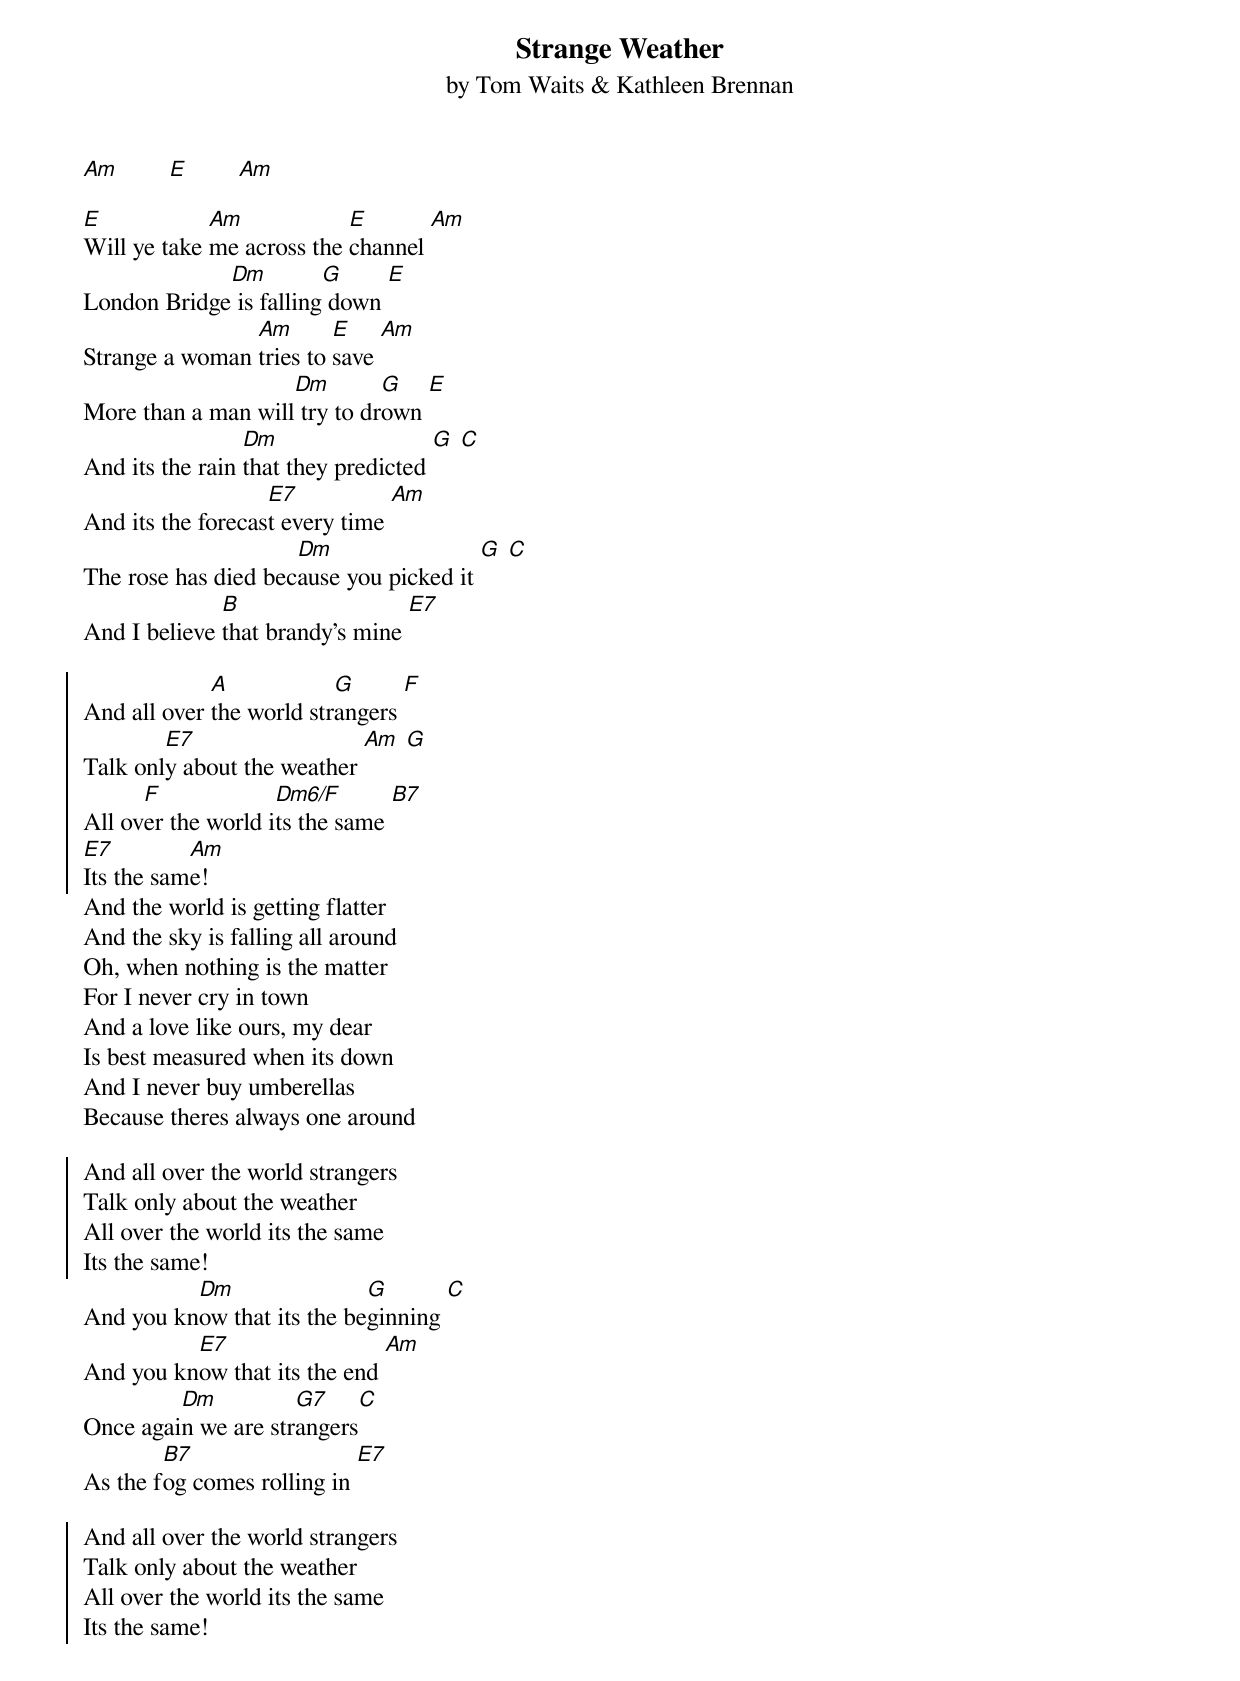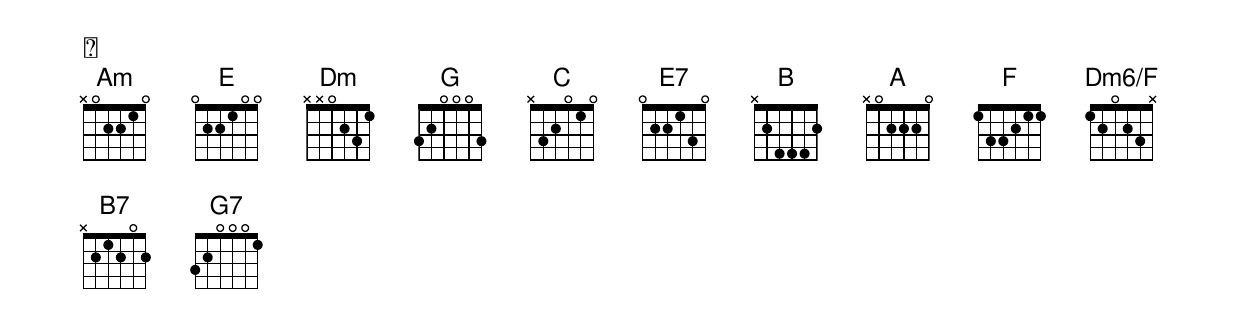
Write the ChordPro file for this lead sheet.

{t:Strange Weather}
{st:by Tom Waits & Kathleen Brennan}

{define Dm6/F base-fret 1 frets 1 2 0 2 3 X}

[Am]        [E]        [Am]

[E]Will ye take [Am]me across the [E]channel [Am]
London Bridge[Dm] is falling[G] down [E]
Strange a woman [Am]tries to [E]save [Am]
More than a man will[Dm] try to dr[G]own [E]
And its the rain [Dm]that they predicted [G] [C]
And its the forecas[E7]t every time [Am]
The rose has died bec[Dm]ause you picked it [G] [C]
And I believe [B]that brandy's mine [E7]

{soc}
And all over [A]the world str[G]angers [F]
Talk onl[E7]y about the weather [Am] [G]
All ov[F]er the world i[Dm6/F]ts the same [B7]
[E7]Its the sam[Am]e!
{eoc}
And the world is getting flatter
And the sky is falling all around
Oh, when nothing is the matter
For I never cry in town
And a love like ours, my dear
Is best measured when its down
And I never buy umberellas
Because theres always one around

{soc}
And all over the world strangers
Talk only about the weather
All over the world its the same
Its the same!
{eoc}
And you kn[Dm]ow that its the be[G]ginning [C]
And you kn[E7]ow that its the end [Am]
Once agai[Dm]n we are str[G7]angers[C]
As the f[B7]og comes rolling in [E7]

{soc}
And all over the world strangers
Talk only about the weather
All over the world its the same
Its the same!
{eoc}

